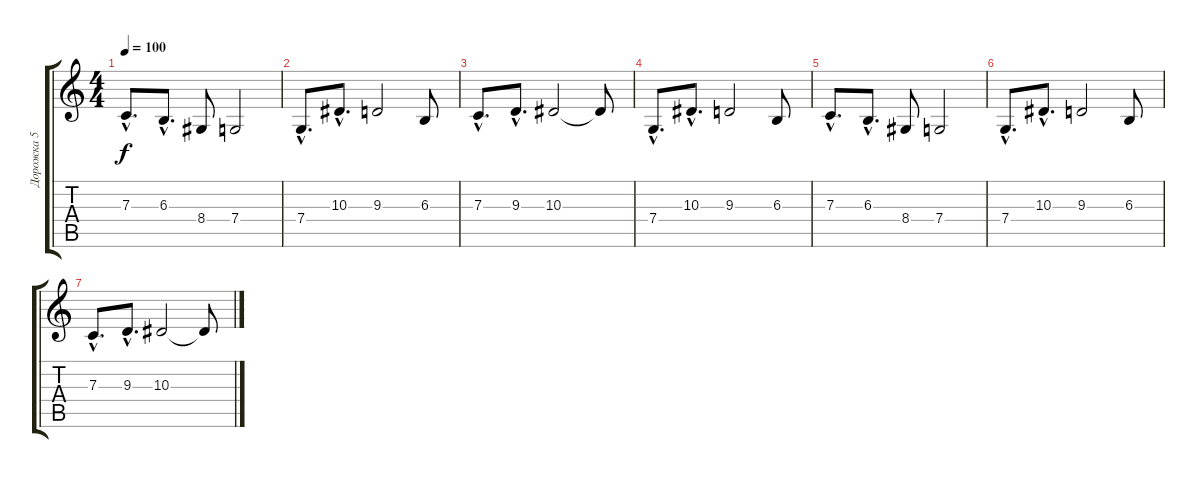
\track ("Дорожка 5" "Дорожка 5") {instrument pizzicatostrings}
\staff {score tabs}
\tuning (D4 A3 F3 C3 G2 D2) {hide}
\ts (4 4)
\tempo 100
\clef g2
\ks c
7.3{hac}.8{d dy f} 6.3{hac}.8{d} 8.4.8 7.4.2 |
7.4{hac}.8{d} 10.3{hac}.8{d} 9.3.2 6.3.8 |
7.3{hac}.8{d} 9.3{hac}.8{d} 10.3.2 10.3{t}.8 |
7.4{hac}.8{d} 10.3{hac}.8{d} 9.3.2 6.3.8 |
7.3{hac}.8{d} 6.3{hac}.8{d} 8.4.8 7.4.2 |
7.4{hac}.8{d} 10.3{hac}.8{d} 9.3.2 6.3.8 |
7.3{hac}.8{d} 9.3{hac}.8{d} 10.3.2 10.3{t}.8
